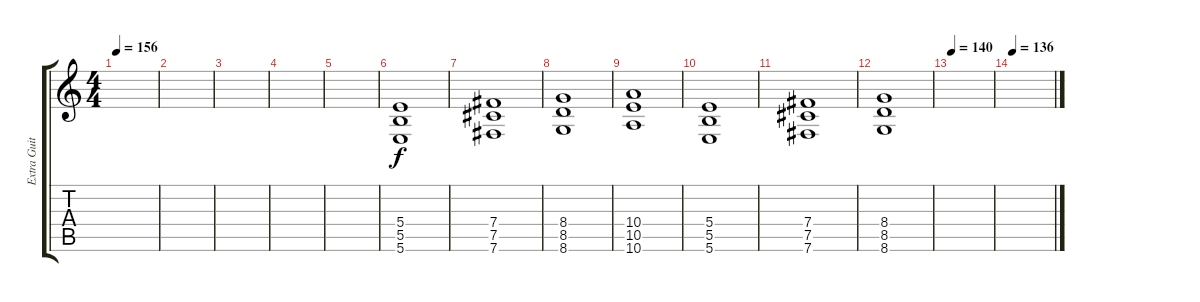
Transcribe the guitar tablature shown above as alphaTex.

\track ("Extra Guitar" "Extra Guit") {instrument distortionguitar}
\staff {score tabs}
\tuning (Db4 Ab3 E3 B2 Gb2 B1) {hide}
\ts (4 4)
\tempo 156
\clef g2
\ks c
|
|
|
|
|
(5.4 5.5 5.6).1{volume 12} |
(7.4 7.5 7.6).1 |
(8.4 8.5 8.6).1 |
(10.4 10.5 10.6).1 |
(5.4 5.5 5.6).1 |
(7.4 7.5 7.6).1 |
(8.4 8.5 8.6).1 |
\tempo 140
|
\tempo 136
